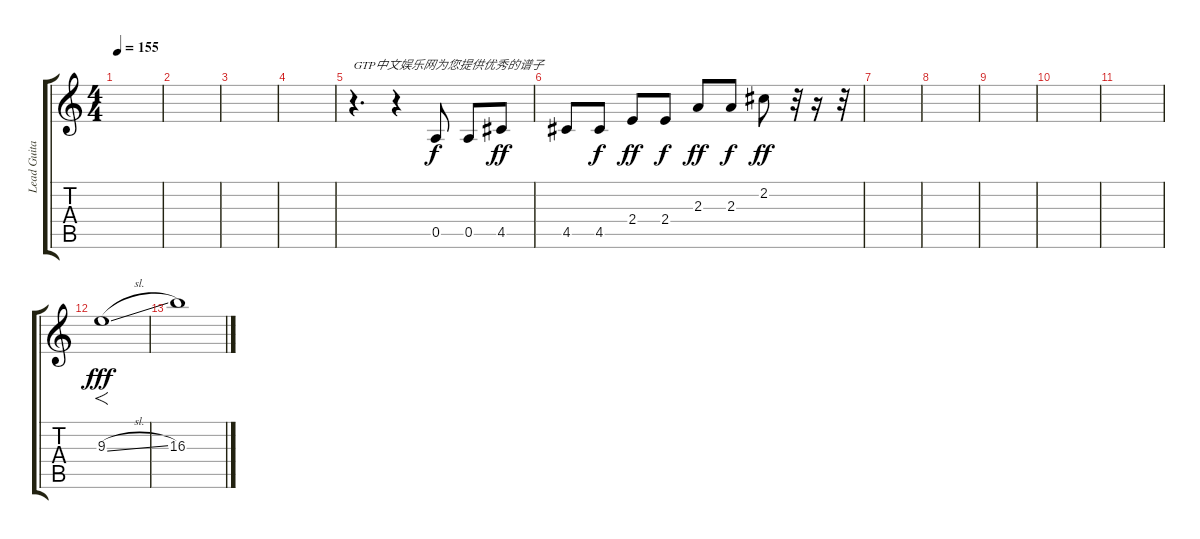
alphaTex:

\track ("Lead Guitar(1st)" "Lead Guita") {instrument distortionguitar}
\staff {score tabs}
\tuning (E4 B3 G3 D3 A2 E2) {hide}
\ts (4 4)
\tempo 155
\clef g2
\ks c
|
|
|
|
r.4{d txt "GTP中文娱乐网为您提供优秀的谱子"} r.4 0.5.8{instrument guitarharmonics} 0.5.8{dy f} 4.5.8{dy ff} |
4.5.8 4.5.8{dy f} 2.4.8{dy ff} 2.4.8{dy f} 2.3.8{dy ff} 2.3.8{dy f} 2.2.8{dy ff} r.32 r.16{instrument distortionguitar} r.32 |
|
|
|
|
|
9.3{sl}.1{f dy fff} |
16.3.1
